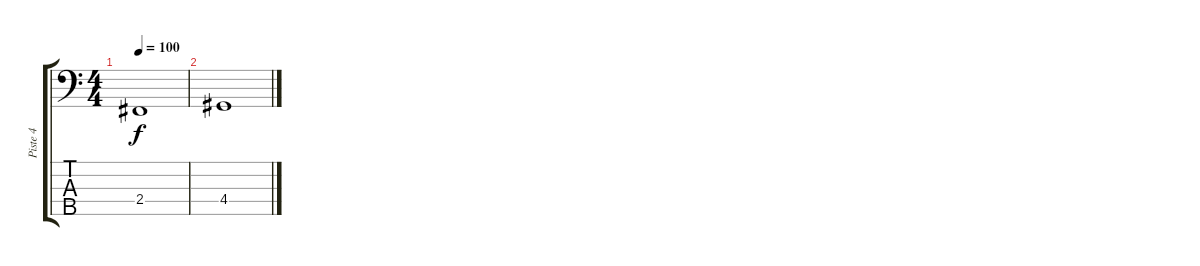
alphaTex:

\track ("Piste 4" "Piste 4") {instrument electricbassfinger}
\staff {score tabs}
\tuning (G2 D2 A1 E1 B0) {hide}
\ts (4 4)
\tempo 100
\clef f4
\ks c
2.4.1{dy f} |
4.4.1
